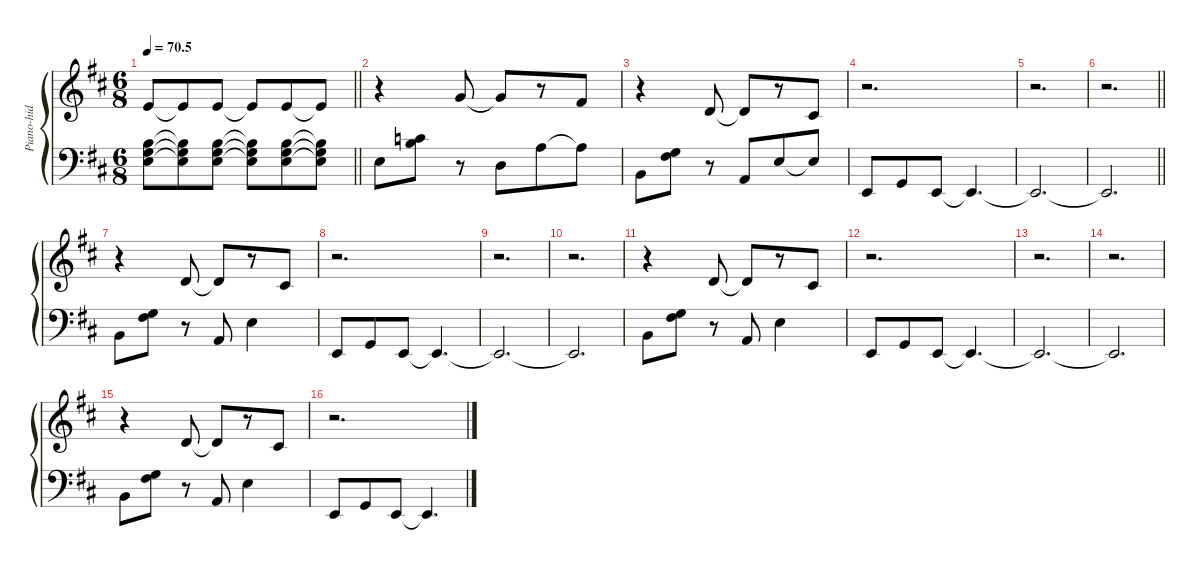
\defaultSystemsLayout 4
\hideDynamics
\bracketExtendMode groupsimilarinstruments
\firstSystemTrackNameMode fullname
\otherSystemsTrackNameOrientation horizontal
\track ("Piano-hid" "el.pno.") {defaultSystemsLayout 8 instrument electricpiano1}
\staff {score}
\tuning (E4 B3 G3 D3 A2 E2)
\ts (6 8)
\tempo
70.5
\accidentals auto
\clef g2
\ottava regular
\simile none
\barLineRight lightlight
\ks bminor
0.1{acc forcenatural}.8{dy ff} 0.1{t acc forcenatural}.8 0.1{acc forcenatural}.8 0.1{t acc forcenatural}.8 0.1{acc forcenatural}.8 0.1{t acc forcenatural}.8 |
r.4 3.1{acc forcenatural}.8 3.1{t acc forcenatural}.8 r.8 2.1{acc #}.8 |
r.4 3.2{acc forcenatural}.8 3.2{t acc forcenatural}.8 r.8 2.2{acc #}.8 |
r.2{d} |
r.2{d} |
\barLineRight lightlight
r.2{d} |
r.4 3.2{acc forcenatural}.8 3.2{t acc forcenatural}.8 r.8 2.2{acc #}.8 |
r.2{d} |
r.2{d} |
r.2{d} |
r.4 3.2{acc forcenatural}.8 3.2{t acc forcenatural}.8 r.8 2.2{acc #}.8 |
r.2{d} |
r.2{d} |
r.2{d} |
r.4 3.2{acc forcenatural}.8 3.2{t acc forcenatural}.8 r.8 2.2{acc #}.8 |
r.2{d}
\staff {score}
\tuning (G2 D2 A1 E1 B0)
\clef f4
\ottava regular
\simile none
\barLineRight lightlight
\ks bminor
(19.3{acc forcenatural} 17.2{acc forcenatural} 16.1{acc forcenatural}).8{dy ff} (19.3{t acc forcenatural} 17.2{t acc forcenatural} 16.1{t acc forcenatural}).8 (19.3{acc forcenatural} 17.2{acc forcenatural} 16.1{acc forcenatural}).8 (19.3{t acc forcenatural} 17.2{t acc forcenatural} 16.1{t acc forcenatural}).8 (19.3{acc forcenatural} 17.2{acc forcenatural} 16.1{acc forcenatural}).8 (19.3{t acc forcenatural} 17.2{t acc forcenatural} 16.1{t acc forcenatural}).8 |
19.3{acc forcenatural}.8 (21.2{acc forcenatural} 17.1{acc forcenatural}).8 r.8 12.2{acc forcenatural}.8 14.1{acc forcenatural}.8 14.1{t acc forcenatural}.8 |
14.3{acc forcenatural}.8 (16.2{acc #} 12.1{acc forcenatural}).8 r.8 7.2{acc forcenatural}.8 9.1{acc forcenatural}.8 9.1{t acc forcenatural}.8 |
2.2{acc forcenatural}.8 0.1{acc forcenatural}.8 2.2{acc forcenatural}.8 2.2{t acc forcenatural}.4{d} |
2.2{t acc forcenatural}.2{d} |
\barLineRight lightlight
2.2{t acc forcenatural}.2{d} |
9.2{acc forcenatural}.8 (16.2{acc #} 12.1{acc forcenatural}).8 r.8 7.2{acc forcenatural}.8 9.1{acc forcenatural}.4 |
2.2{acc forcenatural}.8 0.1{acc forcenatural}.8 2.2{acc forcenatural}.8 2.2{t acc forcenatural}.4{d} |
2.2{t acc forcenatural}.2{d} |
2.2{t acc forcenatural}.2{d} |
9.2{acc forcenatural}.8 (16.2{acc #} 12.1{acc forcenatural}).8 r.8 7.2{acc forcenatural}.8 9.1{acc forcenatural}.4 |
2.2{acc forcenatural}.8 0.1{acc forcenatural}.8 2.2{acc forcenatural}.8 2.2{t acc forcenatural}.4{d} |
2.2{t acc forcenatural}.2{d} |
2.2{t acc forcenatural}.2{d} |
9.2{acc forcenatural}.8 (16.2{acc #} 12.1{acc forcenatural}).8 r.8 7.2{acc forcenatural}.8 9.1{acc forcenatural}.4 |
2.2{acc forcenatural}.8 0.1{acc forcenatural}.8 2.2{acc forcenatural}.8 2.2{t acc forcenatural}.4{d}
